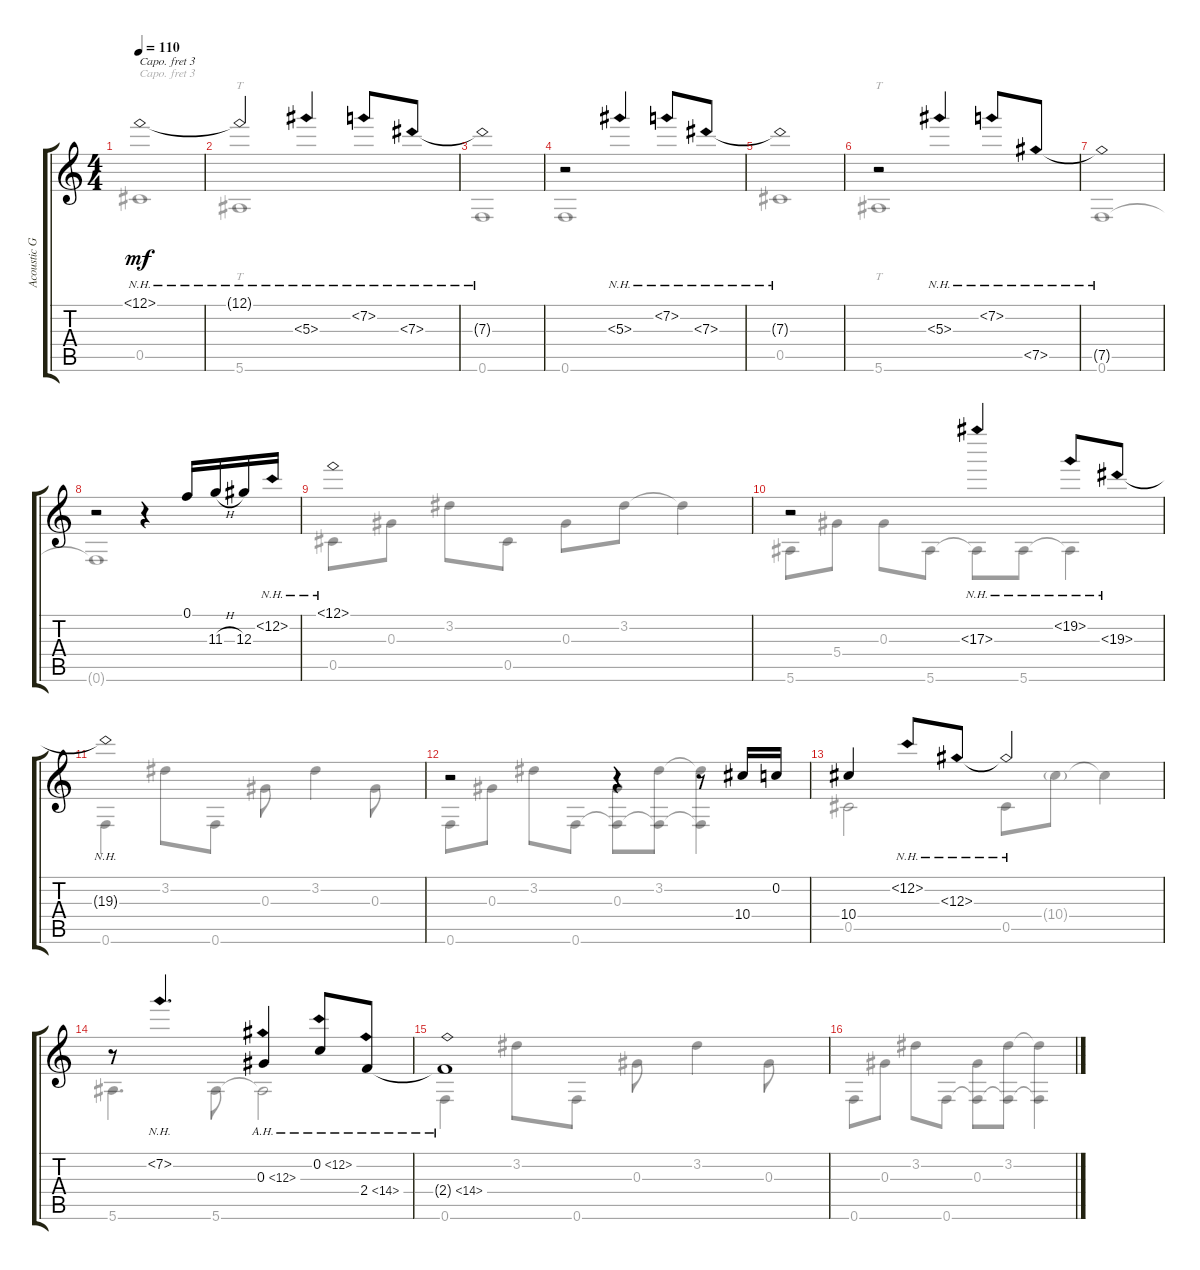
\track ("Acoustic Guitar (Steel)" "Acoustic G") {instrument acousticguitarsteel}
\staff {score tabs}
\capo 3
\tuning (D4 A3 F3 C3 Bb2 D2) {hide}
\voice
\ts (4 4)
\tempo 110
\clef g2
\ks c
12.1{nh}.1{dy mf instrument acousticguitarsteel} |
12.1{nh t}.2 5.3{nh}.4 7.2{nh}.8 7.3{nh}.8 |
7.3{nh t}.1 |
r.2 5.3{nh}.4 7.2{nh}.8 7.3{nh}.8 |
7.3{nh t}.1 |
r.2 5.3{nh}.4 7.2{nh}.8 7.5{nh}.8 |
7.5{nh t}.1 |
r.2 r.4 0.1.16 11.3{h}.16 12.3.16 12.2{nh}.16 |
12.1{nh}.1 |
r.2 17.3{nh}.4 19.2{nh}.8 19.3{nh}.8 |
19.3{nh t}.1 |
r.2 r.4 r.8 10.4.16 0.2.16 |
10.4.4 12.2{nh}.8 12.3{nh}.8 12.3{nh t}.2 |
r.8 7.2{nh}.4{d} 0.3{ah 12}.4 0.2{ah 12}.8 2.4{ah 12}.8 |
2.4{ah 12 t}.1 |
\voice
\clef g2
\ottava regular
\simile none
\ks c
0.5.1{dy mf} |
5.6.1{tt} |
0.6.1 |
0.6.1 |
0.5.1 |
5.6.1{tt} |
0.6.1 |
0.6{t}.1 |
0.5.8 0.3.8 3.2.8 0.5.8 0.3.8 3.2.8 3.2{t}.4 |
5.6.8 5.4.8 0.3.8 5.6.8 5.6{t}.8 5.6.8 5.6{t}.4 |
0.6.4 3.2.8 0.6.8 0.3.8 3.2.4 0.3.8 |
0.6.8 0.3.8 3.2.8 0.6.8 (0.3 0.6{t}).8 (3.2 0.6{t}).8 (3.2{t} 0.6{t}).4 |
0.5.2 0.5.8 10.4{g}.8 10.4{t}.4 |
5.6.4{d} 5.6.8 5.6{t}.2 |
0.6.4 3.2.8 0.6.8 0.3.8 3.2.4 0.3.8 |
0.6.8 0.3.8 3.2.8 0.6.8 (0.3 0.6{t}).8 (3.2 0.6{t}).8 (3.2{t} 0.6{t}).4
